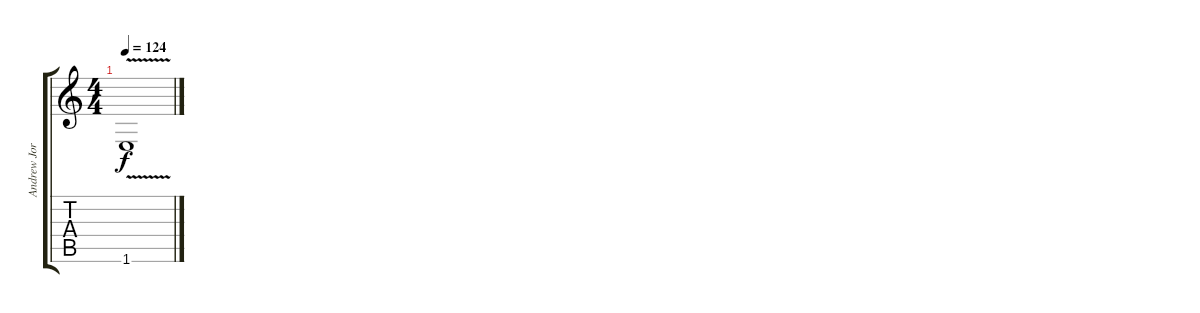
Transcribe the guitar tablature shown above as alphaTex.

\track ("Andrew Jordan" "Andrew Jor") {instrument distortionguitar}
\staff {score tabs}
\tuning (Eb4 Bb3 Gb3 Db3 Ab2 Eb2) {hide}
\ts (4 4)
\tempo 124
\clef g2
\ks c
1.6{v}.1{dy f}
